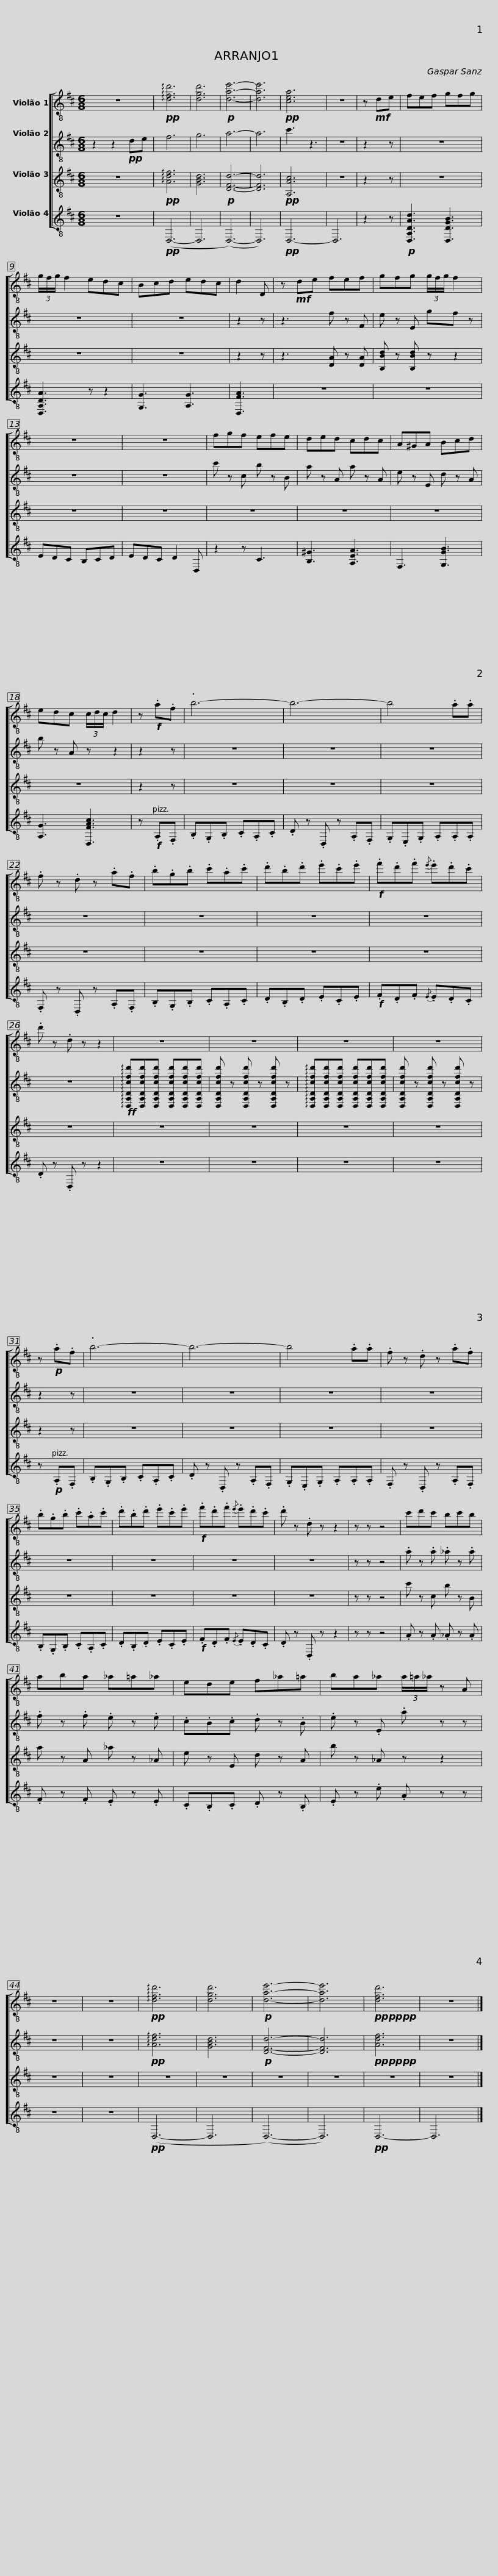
X:1
%%score [ 1 2 3 4 ]
L:1/8
M:6/8
I:linebreak $
K:D
V:1 treble-8
V:2 treble-8
V:3 treble-8
V:4 treble-8
V:1
 z6 |!pp! !arpeggio![dfd']6 | [dgd']6 |!p! [dae']6- | [dae']6 | %5
!pp! [cea]6 | z6 | z!mf! de | fef gfg | (3g/f/g/ f2 edc |$ %10
 Bcd edc | d2 D | z!mf! de fef | gfg (3g/f/g/ f2 | z6 | %15
 z6 |$ fgf efe | ded cdc | A^GA Bcd | edc (3c/d/c/ d2 | %20
 z!f! .a.f | .b6- |$ b6- | b4 .a.a | .f z .d z .a.f | %25
 .b.g.b .c'.a.c' | .d'.b.d' .e'.c'.e' |$!f! .f'.d'.f'{/e'} .e'.d'.c' | .d' z .d z z2 | z6 | %30
 z6 | z6 |$ z6 | z!p! .a.f | .b6- | %35
 b6- | b4 .a.a | .f z .d z .a.f |$ .b.g.b .c'.a.c' | .d'.b.d' .e'.c'.e' | %40
!f! .f'.d'.f'{/e'} .e'.d'.c' | .d' z .d z z2 | z z z4 |$ c'd'c' bc'b | aba _a=a_a | %45
 ede f_a=a | ba_a (3a/=a/_a/ z A |$ z6 | z6 |!pp! !arpeggio![dfd']6 | %50
 [dgd']6 |!p! [dae']6- | [dae']6 |!pp!!pp!!pp! [dfd']6 | z6 |] %55
V:2
 z2 z2!pp! de | f6 | g6 | a6- | a6 | %5
 c'3 z3 | z6 | z2 z | z6 | z6 |$ %10
 z6 | z2 z | z3 f z F | e z E gf z | z6 | %15
 z6 |$ c' z c b z B | a z A a z A | e z E d z A | b z A z z2 | %20
 z2 z | z6 |$ z6 | z6 | z6 | %25
 z6 | z6 |$ z6 | z6 |!ff! !arpeggio![D,A,Dcfd'][D,A,Dcfd'][D,A,Dcfd'] [D,A,Dcfd'][D,A,Dcfd'][D,A,Dcfd'] | %30
 [D,A,Dcfd'] z [D,A,Dcfd'] z [D,A,Dcfd'] z | !arpeggio![D,A,Dcfd'][D,A,Dcfd'][D,A,Dcfd'] [D,A,Dcfd'][D,A,Dcfd'][D,A,Dcfd'] |$ [D,A,Dcfd'] z [D,A,Dcfd'] z [D,A,Dcfd'] z | z2 z | z6 | %35
 z6 | z6 | z6 |$ z6 | z6 | %40
 z6 | z6 | z z z4 |$ .a z .a ._a z .a | .f z .f .e z .e | %45
 .c.B.c .d z .B | .e z .E .a z z |$ z6 | z6 |!pp! !arpeggio![Adf]6 | %50
 [GBd]6 |!p! [DFd]6- | [DFd]6 |!pp!!pp!!pp! [Adf]6 | z6 |] %55
V:3
 z6 |!pp! !arpeggio![Adf]6 | [GBd]6 |!p! [DFd]6- | [DFd]6 | %5
!pp! [A,Ac]6 | z6 | z2 z | z6 | z6 |$ %10
 z6 | z2 z | z3 [DA] z [DA] | [B,Bd] z [B,Bd] z z2 | z6 | %15
 z6 |$ z6 | z6 | z6 | z6 | %20
 z2 z | z6 |$ z6 | z6 | z6 | %25
 z6 | z6 |$ z6 | z6 | z6 | %30
 z6 | z6 |$ z6 | z2 z | z6 | %35
 z6 | z6 | z6 |$ z6 | z6 | %40
 z6 | z6 | z z z4 |$ c' z c b z B | a z A _a z _A | %45
 e z E d z A | b z _A z z2 |$ z6 | z6 | z6 | %50
 z6 | z6 | z6 | z6 | z6 |] %55
V:4
 z6 |!pp! (D,6- | D,6 | (D,6-) | D,6) | %5
!pp! D,6- | D,6 | z2 z |!p! [D,A,DAd]3 [D,DGB]3 | [D,A,DA]3 z z2 |$ %10
 [G,G]3 [A,G]3 | [D,FA]3 | z6 | z6 | EDC B,CD | %15
 EDC D2 D, |$ z2 z C3 | [B,^G]3 [A,EA]3 | F,3 [G,GB]3 | [A,G]3 [D,FAc]3 | %20
 z!f! .A,.F, | .B,.G,.B, .C.A,.C |$ .D z .D, z .A,.F, | .G,.E,.G, .A,.A,.A, | .F, z .D, z .A,.F, | %25
 .B,.G,.B, .C.A,.C | .D.B,.D .E.C.E |$!f! .F.D.F{/E} .E.D.C | .D z .D, z z2 | z6 | %30
 z6 | z6 |$ z6 | z!p! .A,.F, | .B,.G,.B, .C.A,.C | %35
 .D z .D, z .A,.F, | .G,.E,.G, .A,.A,.A, | .F, z .D, z .A,.F, |$ .B,.G,.B, .C.A,.C | .D.B,.D .E.C.E | %40
!f! .F.D.F{/E} .E.D.C | .D z .D, z z2 | z z z4 |$ .A z .A ._A z .A | .F z .F .E z .E | %45
 .C.B,.C .D z .B, | .E z .e .A z z |$ z6 | z6 |!pp! (D,6- | %50
 D,6 | (D,6-) | D,6) |!pp! D,6- | D,6 |] %55
